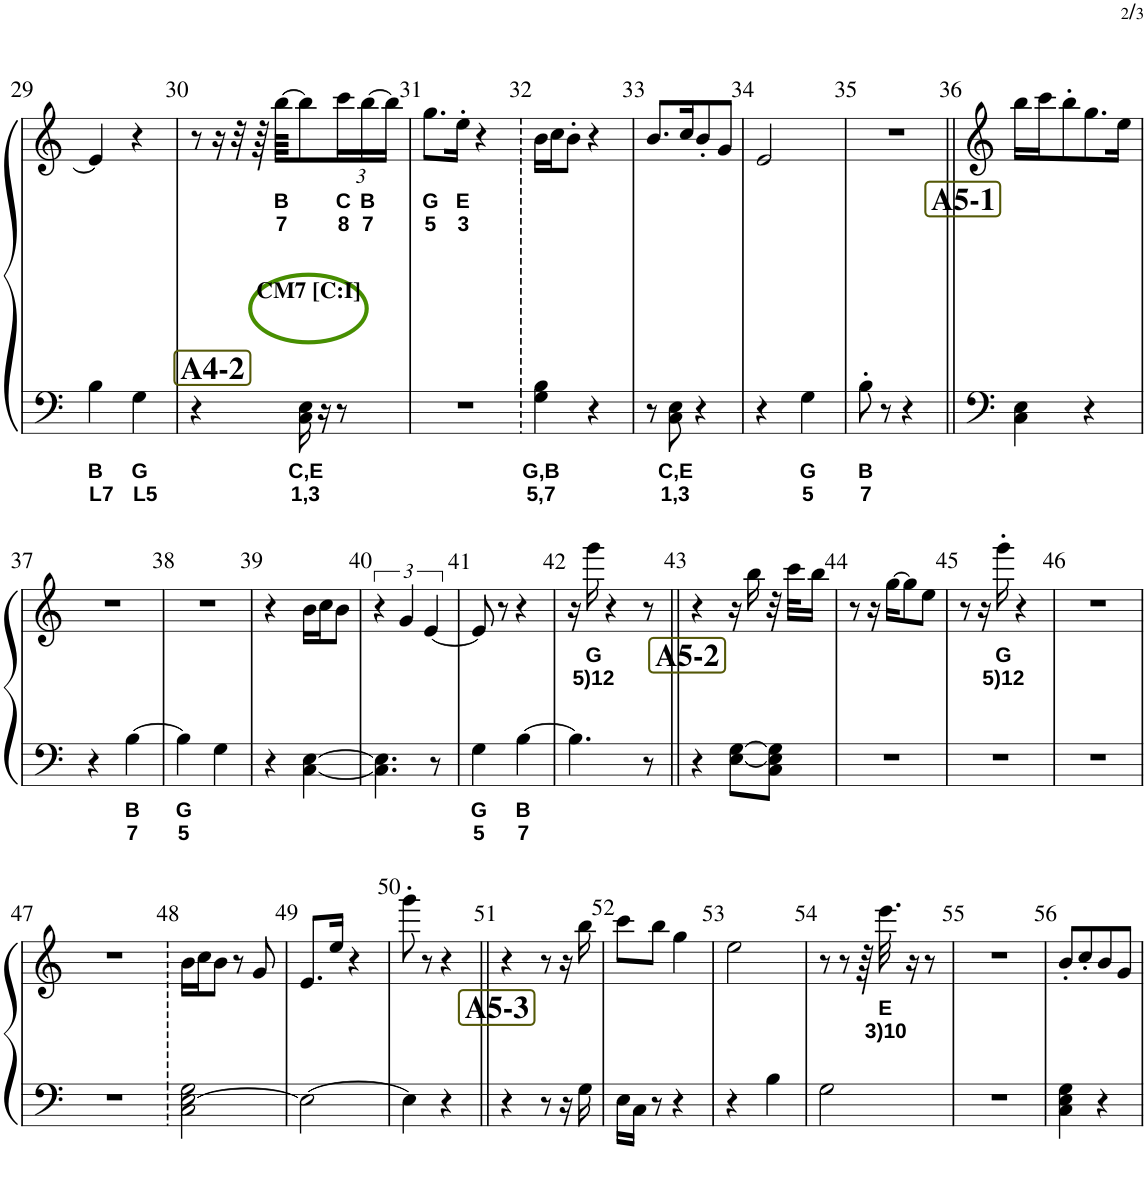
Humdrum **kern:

**kern	**text	**text	**kern	**text	**text
*part1	*part1	*part1	*part1	*part1	*part1
*staff2	*staff2	*staff2	*staff1	*staff1	*staff1
*I"ピアノ	*	*	*	*	*
!!LO:PB:g=z
*clefF4	*	*	*clefG2	*	*
*k[]	*	*	*k[]	*	*
*M4/8	*	*	*M4/8	*	*
=29	=29	=29	=29	=29	=29
!	!LO:LY:b	!LO:LY:b	!	!	!
4B\	B	L7	4e/]	.	.
!	!LO:LY:b	!LO:LY:b	!	!	!
4G\	G	L5	4r	.	.
!!LO:REH:place=s1:b:B:cj:fs=15:t=A4-2
=30	=30	=30	=30	=30	=30
4r	.	.	8r	.	.
.	.	.	16r	.	.
.	.	.	32r	.	.
.	.	.	64r	.	.
!	!	!	!	!LO:LY:b	!LO:LY:b
.	.	.	[64bb\KKKL	B	7
!	!	!	!LO:TX:b:B:t=CM7 [C&colon;I]	!	!
!	!LO:LY:b	!LO:LY:b	!	!	!
16C\ 16E\	C,E	1,3	8bb\]	.	.
16r	.	.	.	.	.
*	*	*	*Xbrackettup	*	*
!	!	!	!	!LO:LY:b	!LO:LY:b
8r	.	.	24ccc\L	C	8
!	!	!	!	!LO:LY:b	!LO:LY:b
.	.	.	[24bb\	B	7
.	.	.	24bb\JJ]	.	.
=31	=31	=31	=31	=31	=31
!	!	!	!	!LO:LY:b	!LO:LY:b
2r	.	.	8.gg\L	G	5
!	!	!	!	!LO:LY:b	!LO:LY:b
.	.	.	16ee'\Jk	E	3
.	.	.	4r	.	.
=32	=32	=32	=32	=32	=32
!	!LO:LY:b	!LO:LY:b	!	!	!
4G\ 4B\	G,B	5,7	16b\LL	.	.
.	.	.	16cc\J	.	.
.	.	.	8b'\J	.	.
4r	.	.	4r	.	.
=33	=33	=33	=33	=33	=33
8r	.	.	8.b/L	.	.
!	!LO:LY:b	!LO:LY:b	!	!	!
8C\ 8E\	C,E	1,3	.	.	.
.	.	.	16cc/K	.	.
4r	.	.	8b'/	.	.
.	.	.	8g/J	.	.
=34	=34	=34	=34	=34	=34
4r	.	.	2e/	.	.
!	!LO:LY:b	!LO:LY:b	!	!	!
4G\	G	5	.	.	.
=35	=35	=35	=35	=35	=35
!	!LO:LY:b	!LO:LY:b	!	!	!
8B'\	B	7	2r	.	.
8r	.	.	.	.	.
4r	.	.	.	.	.
!!LO:REH:place=s1:b:B:cj:fs=15:t=A5-1
=36||	=36||	=36||	=36||	=36||	=36||
4C\ 4E\	.	.	16bb\LL	.	.
.	.	.	16ccc\J	.	.
.	.	.	8bb'\	.	.
4r	.	.	8.gg\	.	.
.	.	.	16ee\Jk	.	.
!!LO:LB:g=z
=37	=37	=37	=37	=37	=37
4r	.	.	2r	.	.
!	!LO:LY:b	!LO:LY:b	!	!	!
[4B\	B	7	.	.	.
=38	=38	=38	=38	=38	=38
!	!LO:LY:b	!LO:LY:b	!	!	!
4B\]	G	5	2r	.	.
4G\	.	.	.	.	.
=39	=39	=39	=39	=39	=39
4r	.	.	4r	.	.
[4C\ [4E\	.	.	16b\LL	.	.
.	.	.	16cc\J	.	.
.	.	.	8b\J	.	.
=40	=40	=40	=40	=40	=40
*	*	*	*brackettup	*	*
4.C\] 4.E\]	.	.	6r	.	.
.	.	.	6g/	.	.
.	.	.	[6e/	.	.
8r	.	.	.	.	.
=41	=41	=41	=41	=41	=41
!	!LO:LY:b	!LO:LY:b	!	!	!
4G\	G	5	8e/]	.	.
.	.	.	8r	.	.
!	!LO:LY:b	!LO:LY:b	!	!	!
[4B\	B	7	4r	.	.
=42	=42	=42	=42	=42	=42
4.B\]	.	.	16r	.	.
!	!	!	!	!LO:LY:b	!LO:LY:b
.	.	.	16ggg\	G	5)12
.	.	.	4r	.	.
8r	.	.	8r	.	.
!!LO:REH:place=s1:b:B:cj:fs=15:t=A5-2
=43||	=43||	=43||	=43||	=43||	=43||
4r	.	.	4r	.	.
[8E\ [8G\L	.	.	16r	.	.
.	.	.	16bb\	.	.
8C\ 8E\] 8G\]J	.	.	32r	.	.
.	.	.	32ccc\KLL	.	.
.	.	.	16bb\JJ	.	.
=44	=44	=44	=44	=44	=44
2r	.	.	8r	.	.
.	.	.	16r	.	.
.	.	.	[16gg\KL	.	.
.	.	.	8gg\]	.	.
.	.	.	8ee\J	.	.
=45	=45	=45	=45	=45	=45
2r	.	.	8r	.	.
.	.	.	16r	.	.
!	!	!	!	!LO:LY:b	!LO:LY:b
.	.	.	16ggg'\	G	5)12
.	.	.	4r	.	.
=46	=46	=46	=46	=46	=46
2r	.	.	2r	.	.
!!LO:LB:g=z
=47	=47	=47	=47	=47	=47
2r	.	.	2r	.	.
=48	=48	=48	=48	=48	=48
2C\ [2E\ 2G\	.	.	16b\LL	.	.
.	.	.	16cc\J	.	.
.	.	.	8b\J	.	.
.	.	.	8r	.	.
.	.	.	8g/	.	.
=49	=49	=49	=49	=49	=49
2E\_	.	.	8.e/L	.	.
.	.	.	16ee/Jk	.	.
.	.	.	4r	.	.
=50	=50	=50	=50	=50	=50
4E\]	.	.	8ggg'\	.	.
.	.	.	8r	.	.
4r	.	.	4r	.	.
!!LO:REH:place=s1:b:B:cj:fs=15:t=A5-3
=51||	=51||	=51||	=51||	=51||	=51||
4r	.	.	4r	.	.
8r	.	.	8r	.	.
16r	.	.	16r	.	.
16G\	.	.	16bb\	.	.
=52	=52	=52	=52	=52	=52
16E\LL	.	.	8ccc\L	.	.
16C\JJ	.	.	.	.	.
8r	.	.	8bb\J	.	.
4r	.	.	4gg\	.	.
=53	=53	=53	=53	=53	=53
4r	.	.	2ee\	.	.
4B\	.	.	.	.	.
=54	=54	=54	=54	=54	=54
2G\	.	.	8r	.	.
.	.	.	8r	.	.
.	.	.	64r	.	.
!	!	!	!	!LO:LY:b	!LO:LY:b
.	.	.	32.eee\	E	3)10
.	.	.	16r	.	.
.	.	.	8r	.	.
=55	=55	=55	=55	=55	=55
2r	.	.	2r	.	.
=56	=56	=56	=56	=56	=56
4C\ 4E\ 4G\	.	.	8b'/L	.	.
.	.	.	8cc'/	.	.
4r	.	.	8b/	.	.
.	.	.	8g/J	.	.
=	=	=	=	=	=
*-	*-	*-	*-	*-	*-
